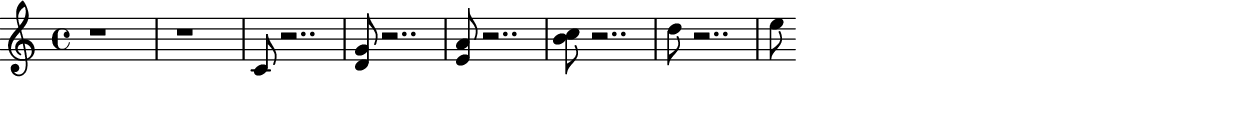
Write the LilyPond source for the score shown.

\include "lilypond-book-preamble.ly"
\paper {
  #(define dump-extents #t)

  indent = 0\mm
  line-width = 210\mm - 2.0 * 0.4\in
  ragged-right = ##t
  force-assignment = #""
  line-width = #(- line-width (* mm  3.000000))
}
\layout {
}
<<
    \new Staff {   \set Staff.instrumentName = "" r1 r1 <c'>8 r2.. <g' d'>8 r2.. <a' e'>8 r2.. <c'' b'>8 r2.. <d''>8 r2.. <e''>8
               }
>>